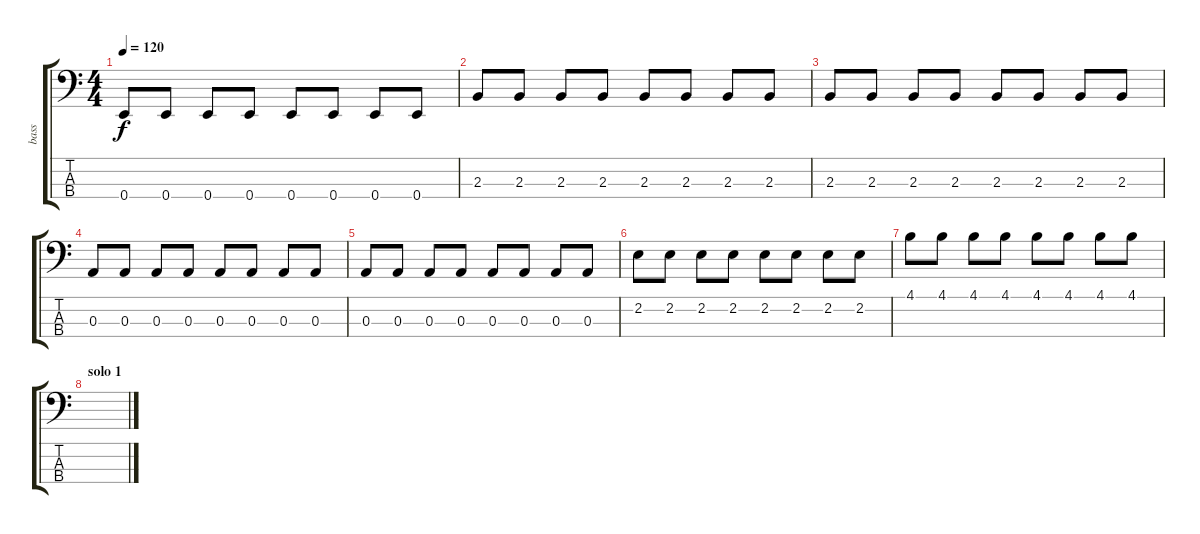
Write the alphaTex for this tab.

\track ("bass" "bass") {instrument electricbassfinger}
\staff {score tabs}
\tuning (G2 D2 A1 E1) {hide}
\ts (4 4)
\tempo 120
\clef f4
\ks c
0.4.8{dy f} 0.4.8 0.4.8 0.4.8 0.4.8 0.4.8 0.4.8 0.4.8 |
2.3.8 2.3.8 2.3.8 2.3.8 2.3.8 2.3.8 2.3.8 2.3.8 |
2.3.8 2.3.8 2.3.8 2.3.8 2.3.8 2.3.8 2.3.8 2.3.8 |
0.3.8 0.3.8 0.3.8 0.3.8 0.3.8 0.3.8 0.3.8 0.3.8 |
0.3.8 0.3.8 0.3.8 0.3.8 0.3.8 0.3.8 0.3.8 0.3.8 |
2.2.8 2.2.8 2.2.8 2.2.8 2.2.8 2.2.8 2.2.8 2.2.8 |
4.1.8 4.1.8 4.1.8 4.1.8 4.1.8 4.1.8 4.1.8 4.1.8 |
\section ("" "solo 1")
